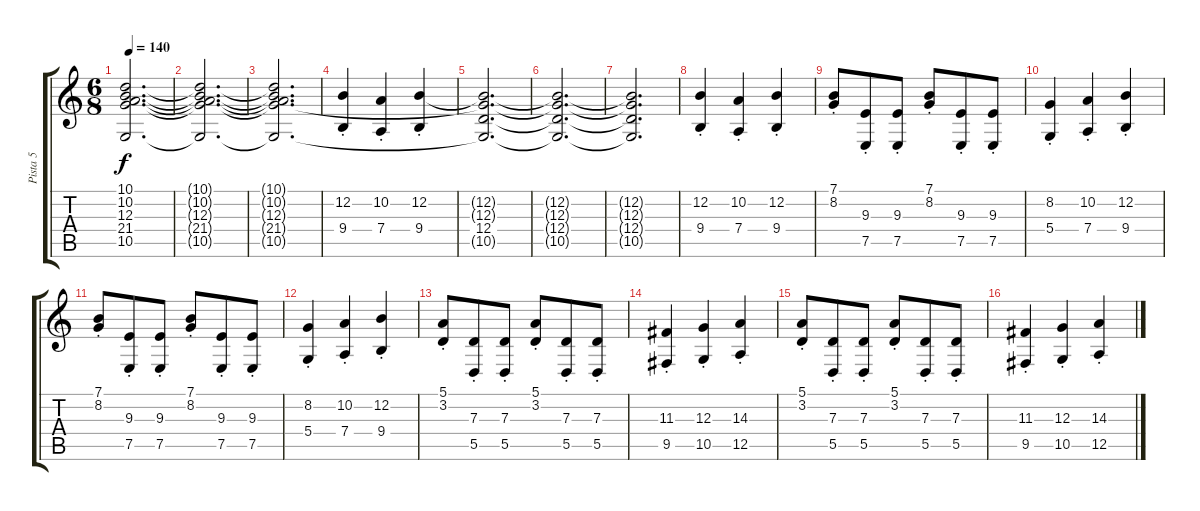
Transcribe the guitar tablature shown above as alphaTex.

\track ("Pista 5" "Pista 5") {instrument choiraahs}
\staff {score tabs}
\tuning (E4 B3 G3 D3 A2 E2) {hide}
\ts (6 8)
\tempo 140
\clef g2
\ks c
(10.1 10.2 12.3 21.4 10.5).2{d dy f} |
(10.1{t} 10.2{t} 12.3{t} 21.4{t} 10.5{t}).2{d} |
(10.1{t} 10.2{t} 12.3{t} 21.4{t} 10.5{t}).2{d} |
(12.2{st} 9.4{st}).4{volume 10} (10.2{st} 7.4{st}).4 (12.2{st} 9.4{st}).4 |
(12.2{t} 12.3{t} 12.4 10.5{t}).2{d} |
(12.2{t} 12.3{t} 12.4{t} 10.5{t}).2{d} |
(12.2{t} 12.3{t} 12.4{t} 10.5{t}).2{d} |
(12.2{st} 9.4{st}).4{volume 10} (10.2{st} 7.4{st}).4 (12.2{st} 9.4{st}).4 |
(7.1{st} 8.2{st}).8 (9.3{st} 7.5{st}).8 (9.3{st} 7.5{st}).8 (7.1{st} 8.2{st}).8 (9.3{st} 7.5{st}).8 (9.3{st} 7.5{st}).8 |
(8.2{st} 5.4{st}).4 (10.2{st} 7.4{st}).4 (12.2{st} 9.4{st}).4 |
(7.1{st} 8.2{st}).8 (9.3{st} 7.5{st}).8 (9.3{st} 7.5{st}).8 (7.1{st} 8.2{st}).8 (9.3{st} 7.5{st}).8 (9.3{st} 7.5{st}).8 |
(8.2{st} 5.4{st}).4 (10.2{st} 7.4{st}).4 (12.2{st} 9.4{st}).4 |
(5.1{st} 3.2{st}).8 (7.3{st} 5.5{st}).8 (7.3{st} 5.5{st}).8 (5.1{st} 3.2{st}).8 (7.3{st} 5.5{st}).8 (7.3{st} 5.5{st}).8 |
(11.3{st} 9.5{st}).4 (12.3{st} 10.5{st}).4 (14.3{st} 12.5{st}).4 |
(5.1{st} 3.2{st}).8 (7.3{st} 5.5{st}).8 (7.3{st} 5.5{st}).8 (5.1{st} 3.2{st}).8 (7.3{st} 5.5{st}).8 (7.3{st} 5.5{st}).8 |
(11.3{st} 9.5{st}).4 (12.3{st} 10.5{st}).4 (14.3{st} 12.5{st}).4
